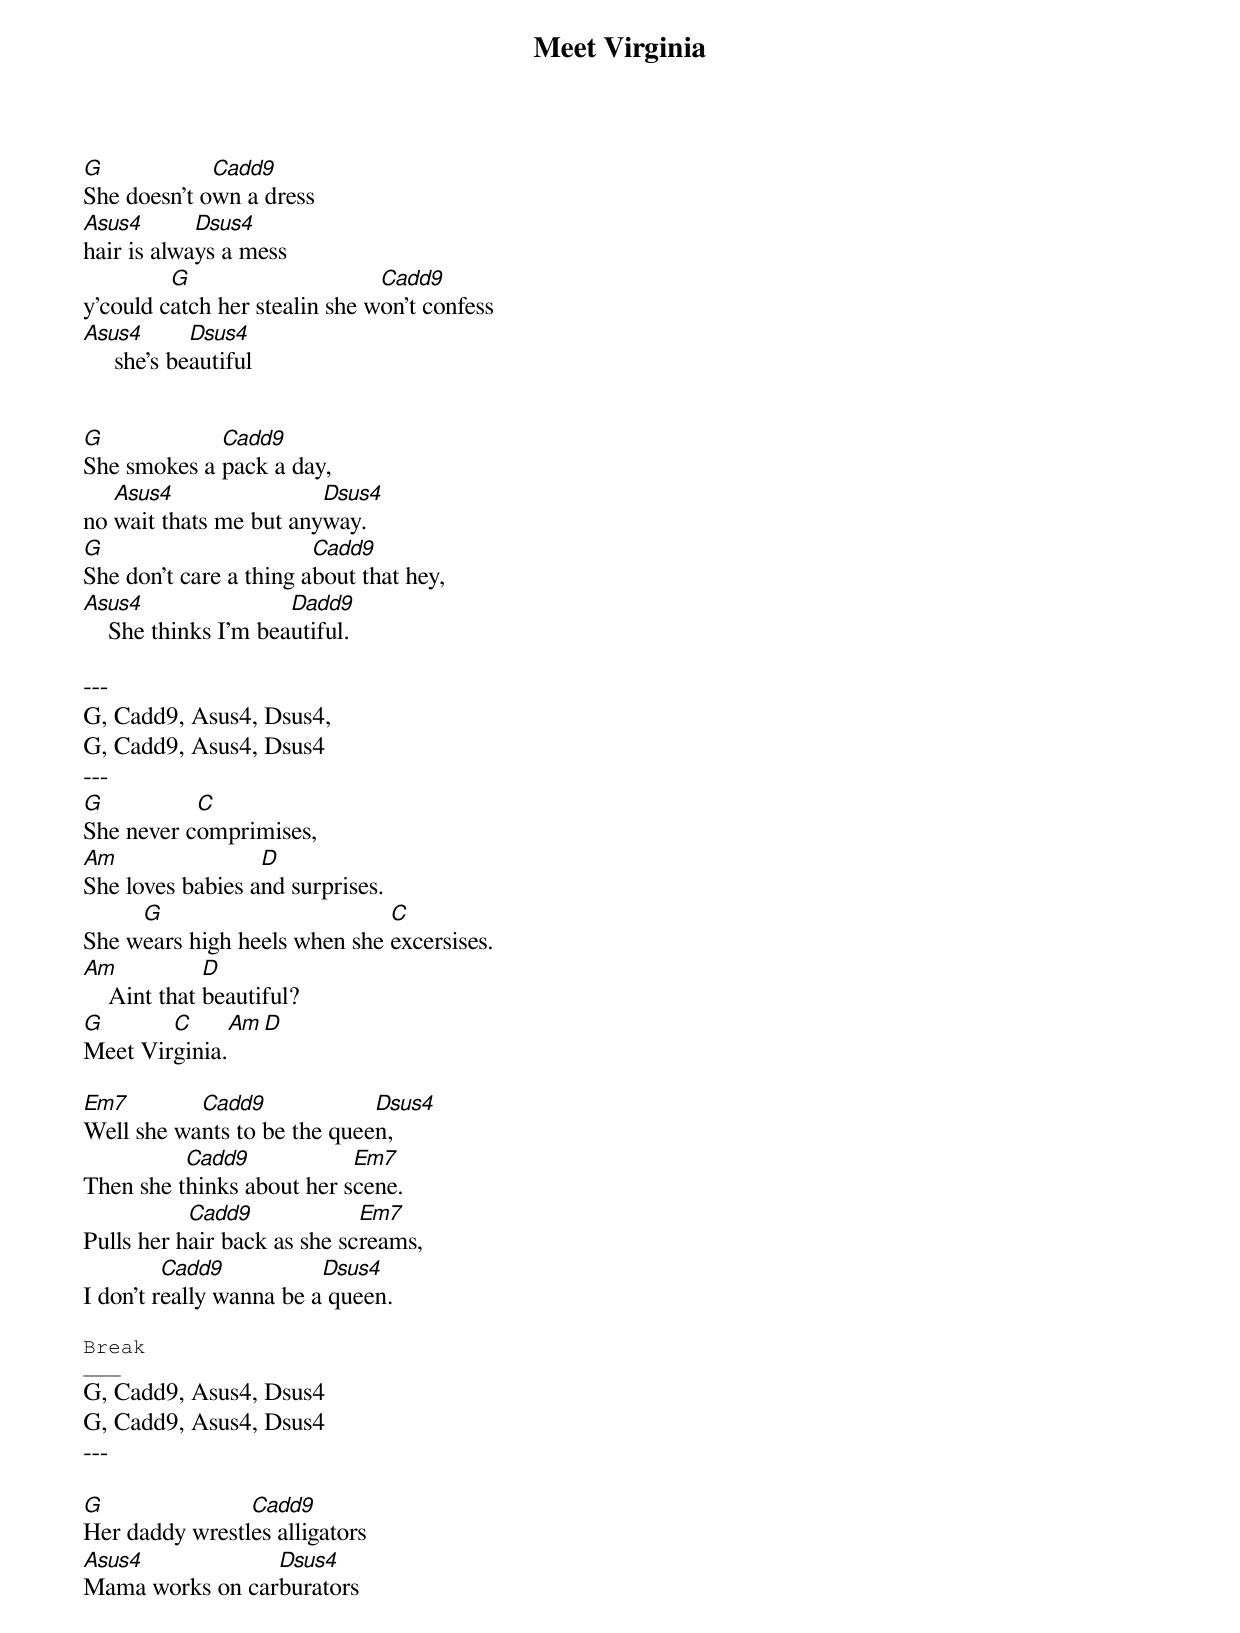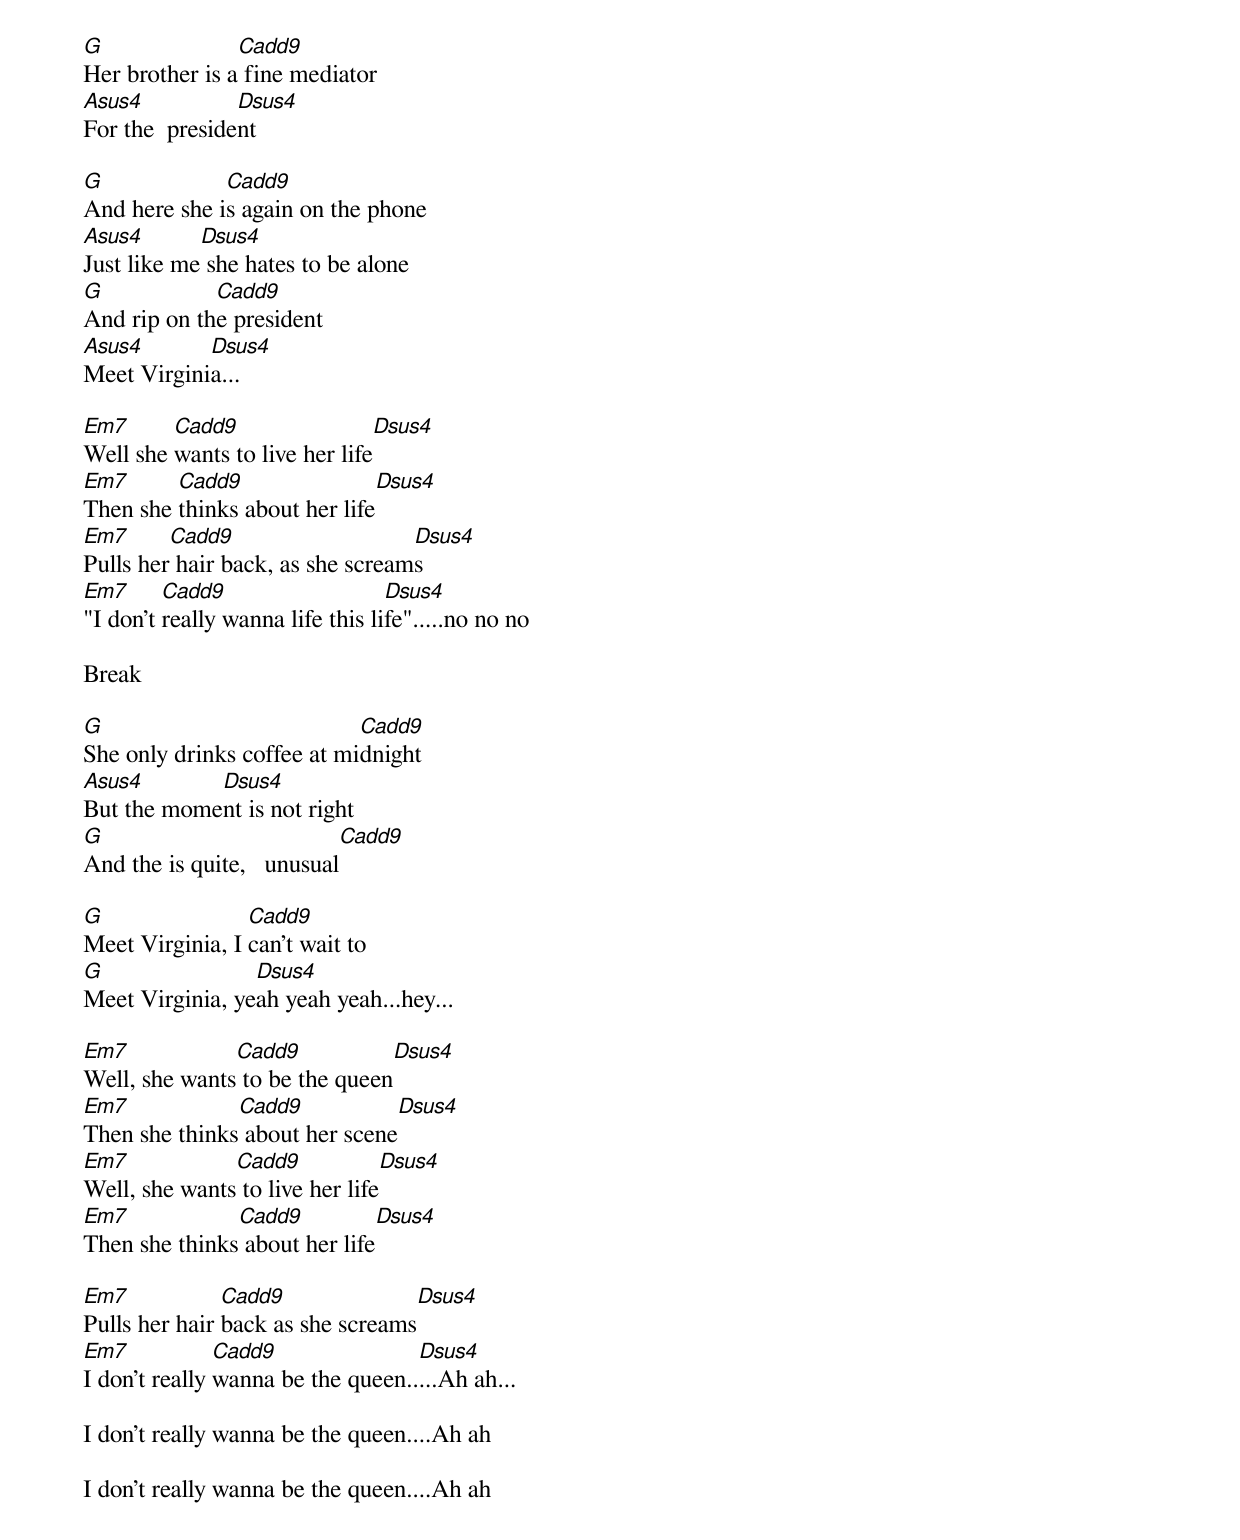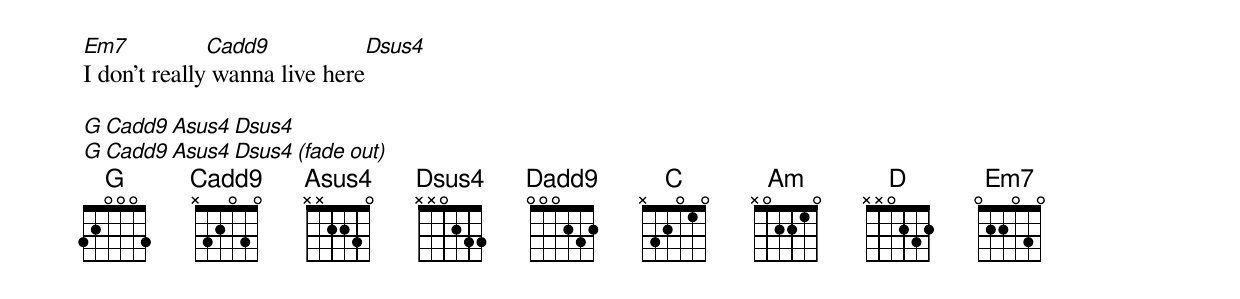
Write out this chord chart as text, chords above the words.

Meet Virginia

G            Cadd9
She doesn't own a dress
Asus4       Dsus4
hair is always a mess
         G                     Cadd9
y'could catch her stealin she won't confess
Asus4        Dsus4
     she's beautiful


G            Cadd9
She smokes a pack a day,
   Asus4                Dsus4
no wait thats me but anyway.
G                       Cadd9
She don't care a thing about that hey,
Asus4                 Dadd9
    She thinks I'm beautiful.

---
G, Cadd9, Asus4, Dsus4,
G, Cadd9, Asus4, Dsus4
---
G          C
She never comprimises,
Am                D
She loves babies and surprises.
     G                        C
She wears high heels when she excersises.
Am            D
    Aint that beautiful?
G       C         Am  D
Meet Virginia.

Em7        Cadd9             Dsus4
Well she wants to be the queen,
          Cadd9            Em7
Then she thinks about her scene.
           Cadd9             Em7
Pulls her hair back as she screams,
         Cadd9           Dsus4
I don't really wanna be a queen.

Break
___
G, Cadd9, Asus4, Dsus4
G, Cadd9, Asus4, Dsus4
---

G               Cadd9
Her daddy wrestles alligators
Asus4            Dsus4
Mama works on carburators

G               Cadd9
Her brother is a fine mediator
Asus4           Dsus4
For the  president

G             Cadd9
And here she is again on the phone
Asus4       Dsus4
Just like me she hates to be alone
G            Cadd9
And rip on the president
Asus4       Dsus4
Meet Virginia...

Em7      Cadd9                    Dsus4
Well she wants to live her life
Em7      Cadd9                    Dsus4
Then she thinks about her life
Em7      Cadd9                    Dsus4
Pulls her hair back, as she screams
Em7      Cadd9                    Dsus4
"I don't really wanna life this life".....no no no

Break

G                           Cadd9
She only drinks coffee at midnight
Asus4       Dsus4
But the moment is not right
G                            Cadd9
And the is quite,   unusual

G                Cadd9
Meet Virginia, I can't wait to
G                Dsus4
Meet Virginia, yeah yeah yeah...hey...

Em7            Cadd9               Dsus4
Well, she wants to be the queen
Em7            Cadd9               Dsus4
Then she thinks about her scene
Em7            Cadd9               Dsus4
Well, she wants to live her life
Em7            Cadd9               Dsus4
Then she thinks about her life

Em7            Cadd9               Dsus4
Pulls her hair back as she screams
Em7            Cadd9               Dsus4
I don't really wanna be the queen.....Ah ah...

I don't really wanna be the queen....Ah ah

I don't really wanna be the queen....Ah ah

Em7           Cadd9               Dsus4
I don't really wanna live here

G   Cadd9    Asus4     Dsus4
G   Cadd9    Asus4     Dsus4   (fade out)
